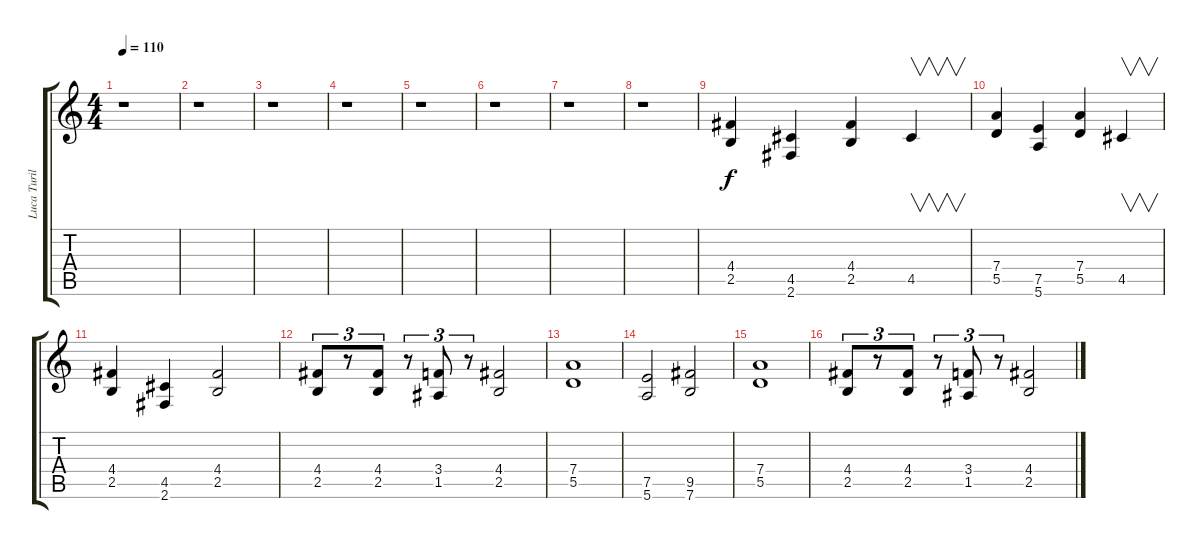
\track ("Luca Turilli" "Luca Turil") {instrument overdrivenguitar}
\staff {score tabs}
\tuning (E4 B3 G3 D3 A2 E2) {hide}
\ts (4 4)
\tempo 110
\clef g2
\ks c
r.1{dy f instrument overdrivenguitar} |
r.1 |
r.1 |
r.1 |
r.1 |
r.1 |
r.1 |
r.1 |
(4.4 2.5).4 (4.5 2.6).4 (4.4 2.5).4 4.5.4{v} |
(7.4 5.5).4 (7.5 5.6).4 (7.4 5.5).4 4.5.4{v} |
(4.4 2.5).4 (4.5 2.6).4 (4.4 2.5).2 |
(4.4 2.5).8{tu (3 2)} r.8{tu (3 2)} (4.4 2.5).8{tu (3 2)} r.8{tu (3 2)} (3.4 1.5).8{tu (3 2)} r.8{tu (3 2)} (4.4 2.5).2 |
(7.4 5.5).1 |
(7.5 5.6).2 (9.5 7.6).2 |
(7.4 5.5).1 |
(4.4 2.5).8{tu (3 2)} r.8{tu (3 2)} (4.4 2.5).8{tu (3 2)} r.8{tu (3 2)} (3.4 1.5).8{tu (3 2)} r.8{tu (3 2)} (4.4 2.5).2
